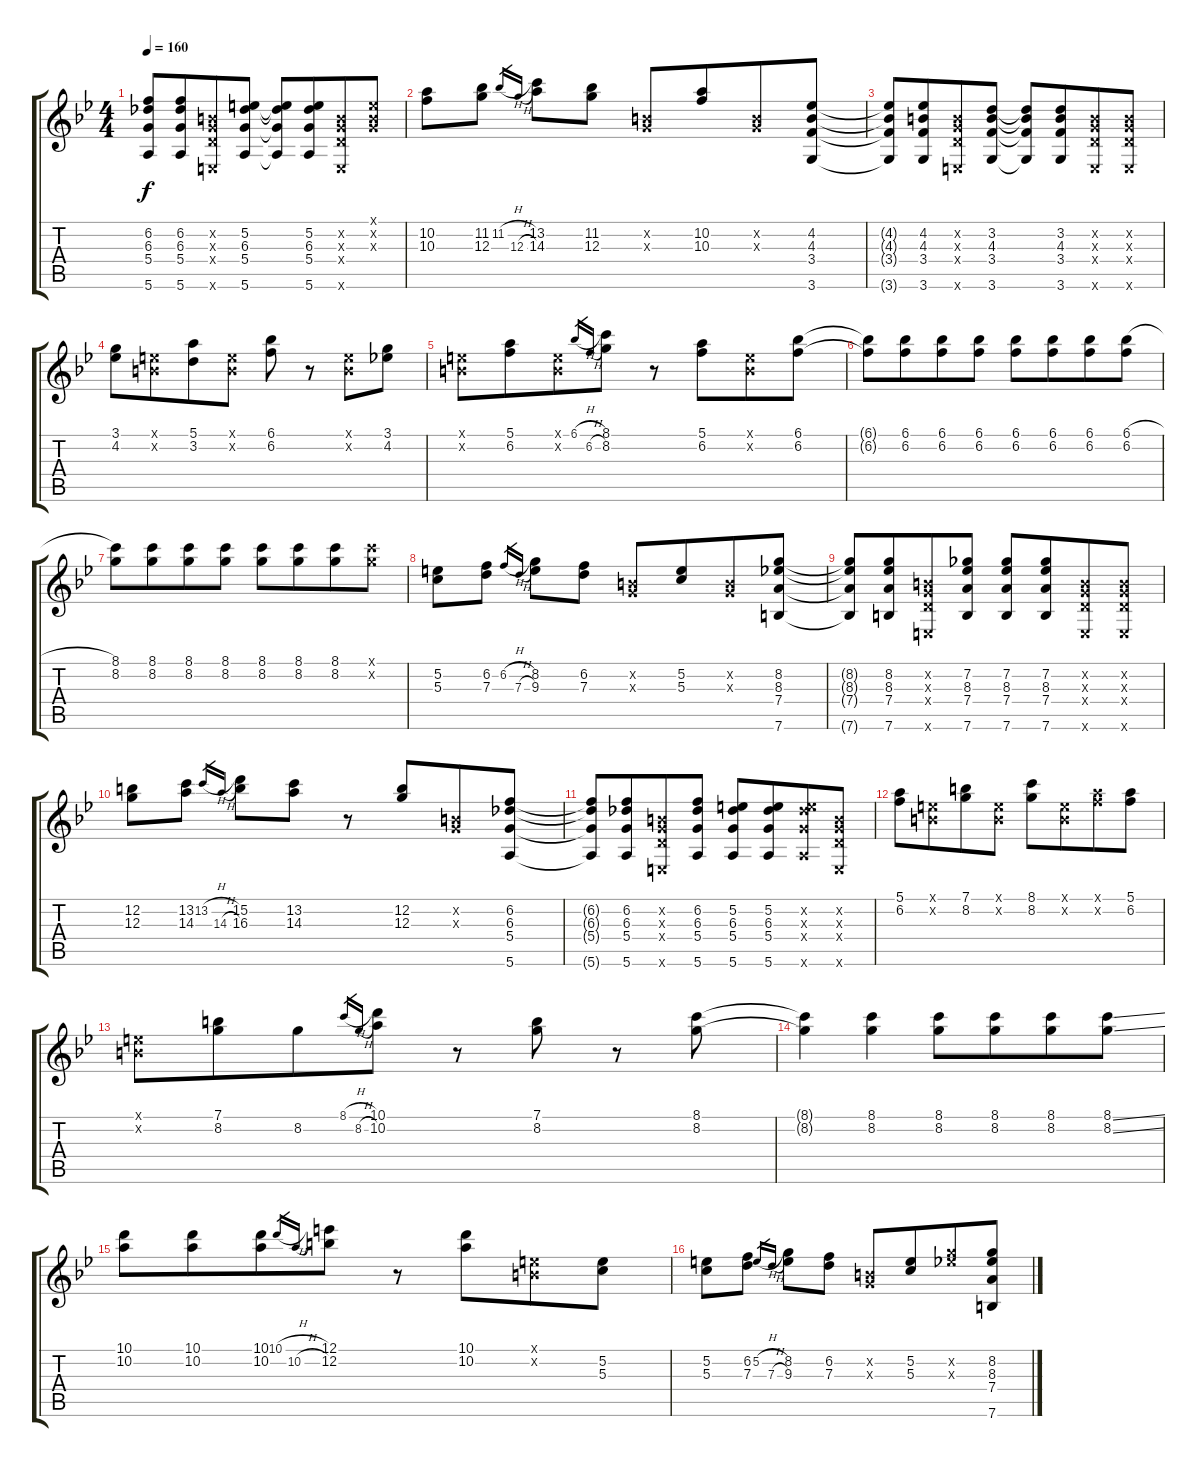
\track "" {instrument acousticguitarsteel}
\staff {score tabs}
\tuning (E4 B3 G3 D3 A2 E2) {hide}
\ts (4 4)
\tempo 160
\clef g2
\ks gminor
(6.2{t} 6.3{t} 5.4{t} 5.6{t}).8{dy f} (6.2 6.3 5.4 5.6).8{beam merge} (0.2{x} 0.3{x} 0.4{x} 0.6{x}).8 (5.2 6.3 5.4 5.6).8 (5.2{t} 6.3{t} 5.4{t} 5.6{t}).8 (5.2 6.3 5.4 5.6).8{beam merge} (0.2{x} 0.3{x} 0.4{x} 0.6{x}).8 (0.1{x} 0.2{x} 0.3{x}).8 |
(10.2 10.3).8 (11.2 12.3).8 11.2{h}.16{gr} 12.3{h}.16{gr beam merge} (13.2 14.3).8 (11.2 12.3).8 (0.2{x} 0.3{x}).8 (10.2 10.3).8{beam merge} (0.2{x} 0.3{x}).8 (4.2 4.3 3.4 3.6).8 |
(4.2{t} 4.3{t} 3.4{t} 3.6{t}).8 (4.2 4.3 3.4 3.6).8{beam merge} (0.2{x} 0.3{x} 0.4{x} 0.6{x}).8 (3.2 4.3 3.4 3.6).8 (3.2{t} 4.3{t} 3.4{t} 3.6{t}).8 (3.2 4.3 3.4 3.6).8{beam merge} (0.2{x} 0.3{x} 0.4{x} 0.6{x}).8 (0.2{x} 0.3{x} 0.4{x} 0.6{x}).8 |
(3.1 4.2).8 (0.1{x} 0.2{x}).8{beam merge} (5.1 3.2).8 (0.1{x} 0.2{x}).8 (6.1 6.2).8 r.8 (0.1{x} 0.2{x}).8 (3.1 4.2).8 |
(0.1{x} 0.2{x}).8 (5.1 6.2).8{beam merge} (0.1{x} 0.2{x}).8 6.1{h}.16{gr} 6.2{h}.16{gr} (8.1 8.2).8 r.8 (5.1 6.2).8{beam merge} (0.1{x} 0.2{x}).8 (6.1 6.2).8 |
(6.1{t} 6.2{t}).8 (6.1 6.2).8{beam merge} (6.1 6.2).8 (6.1 6.2).8 (6.1 6.2).8 (6.1 6.2).8{beam merge} (6.1 6.2).8 (6.1{h} 6.2).8 |
(8.1 8.2).8 (8.1 8.2).8{beam merge} (8.1 8.2).8 (8.1 8.2).8 (8.1 8.2).8 (8.1 8.2).8{beam merge} (8.1 8.2).8 (8.1{x} 8.2{x}).8 |
(5.2 5.3).8 (6.2 7.3).8 6.2{h}.16{gr} 7.3{h}.16{gr beam merge} (8.2 9.3).8 (6.2 7.3).8 (0.2{x} 0.3{x}).8 (5.2 5.3).8{beam merge} (0.2{x} 0.3{x}).8 (8.2 8.3 7.4 7.6).8 |
(8.2{t} 8.3{t} 7.4{t} 7.6{t}).8 (8.2 8.3 7.4 7.6).8{beam merge} (0.2{x} 0.3{x} 0.4{x} 0.6{x}).8 (7.2 8.3 7.4 7.6).8 (7.2 8.3 7.4 7.6).8 (7.2 8.3 7.4 7.6).8{beam merge} (0.2{x} 0.3{x} 0.4{x} 0.6{x}).8 (0.2{x} 0.3{x} 0.4{x} 0.6{x}).8 |
(12.2 12.3).8 (13.2 14.3).8 13.2{h}.16{gr} 14.3{h}.16{gr beam merge} (15.2 16.3).8 (13.2 14.3).8 r.8 (12.2 12.3).8{beam merge} (0.2{x} 0.3{x}).8 (6.2 6.3 5.4 5.6).8 |
(6.2{t} 6.3{t} 5.4{t} 5.6{t}).8 (6.2 6.3 5.4 5.6).8{beam merge} (0.2{x} 0.3{x} 0.4{x} 0.6{x}).8 (6.2 6.3 5.4 5.6).8 (5.2 6.3 5.4 5.6).8 (5.2 6.3 5.4 5.6).8{beam merge} (5.2{x} 6.3{x} 5.4{x} 5.6{x}).8 (0.2{x} 0.3{x} 0.4{x} 0.6{x}).8 |
(5.1 6.2).8 (0.1{x} 0.2{x}).8{beam merge} (7.1 8.2).8 (0.1{x} 0.2{x}).8 (8.1 8.2).8 (0.1{x} 0.2{x}).8{beam merge} (5.1{x} 6.2{x}).8 (5.1 6.2).8 |
(0.1{x} 0.2{x}).8 (7.1 8.2).8{beam merge} 8.2.8 8.1{h}.16{gr} 8.2{h}.16{gr} (10.1 10.2).8 r.8 (7.1 8.2).8 r.8 (8.1 8.2).8 |
(8.1{t} 8.2{t}).4 (8.1 8.2).4 (8.1 8.2).8 (8.1 8.2).8{beam merge} (8.1 8.2).8 (8.1{ss} 8.2{ss}).8 |
(10.1 10.2).8 (10.1 10.2).8{beam merge} (10.1 10.2).8 10.1{h}.16{gr} 10.2{h}.16{gr} (12.1 12.2).8 r.8 (10.1 10.2).8{beam merge} (0.1{x} 0.2{x}).8 (5.2 5.3).8 |
(5.2 5.3).8 (6.2 7.3).8 5.2{h}.16{gr} 7.3{h}.16{gr beam merge} (8.2 9.3).8 (6.2 7.3).8 (0.2{x} 0.3{x}).8 (5.2 5.3).8{beam merge} (8.2{x} 8.3{x}).8 (8.2 8.3 7.4 7.6).8
